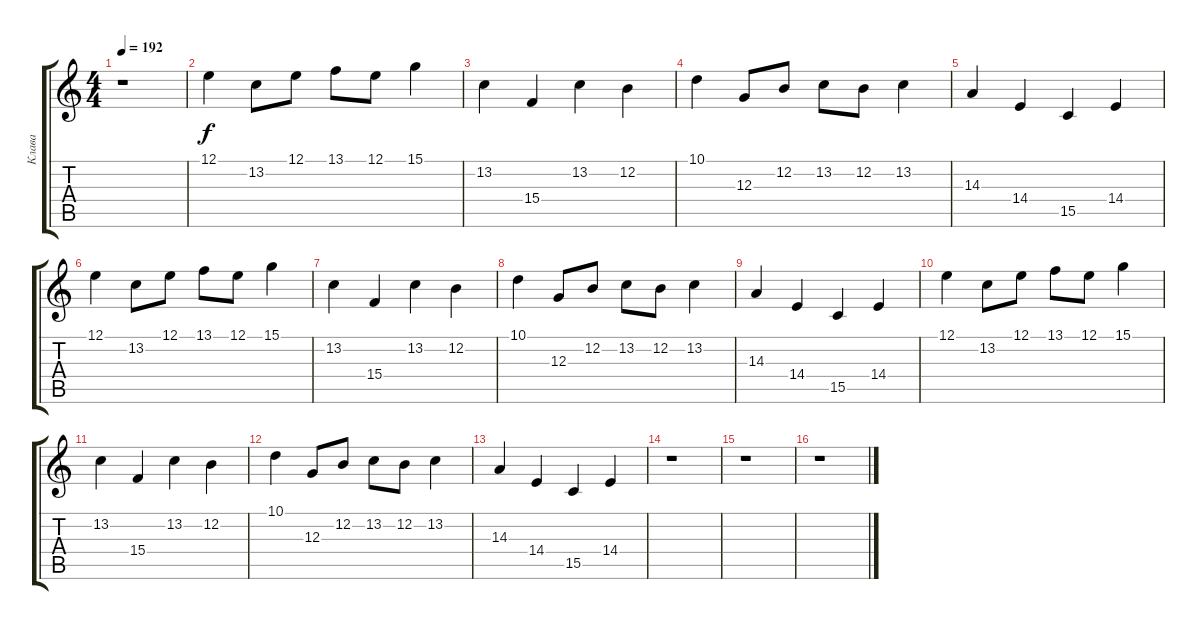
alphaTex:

\track ("Клава" "Клава") {instrument brasssection}
\staff {score tabs}
\tuning (E4 B3 G3 D3 A2 E2) {hide}
\ts (4 4)
\tempo 192
\clef g2
\ks c
r.1{dy f instrument brasssection} |
12.1.4 13.2.8 12.1.8 13.1.8 12.1.8 15.1.4 |
13.2.4 15.4.4 13.2.4 12.2.4 |
10.1.4 12.3.8 12.2.8 13.2.8 12.2.8 13.2.4 |
14.3.4 14.4.4 15.5.4 14.4.4 |
12.1.4 13.2.8 12.1.8 13.1.8 12.1.8 15.1.4 |
13.2.4 15.4.4 13.2.4 12.2.4 |
10.1.4 12.3.8 12.2.8 13.2.8 12.2.8 13.2.4 |
14.3.4 14.4.4 15.5.4 14.4.4 |
12.1.4 13.2.8 12.1.8 13.1.8 12.1.8 15.1.4 |
13.2.4 15.4.4 13.2.4 12.2.4 |
10.1.4 12.3.8 12.2.8 13.2.8 12.2.8 13.2.4 |
14.3.4 14.4.4 15.5.4 14.4.4 |
r.1 |
r.1 |
r.1
